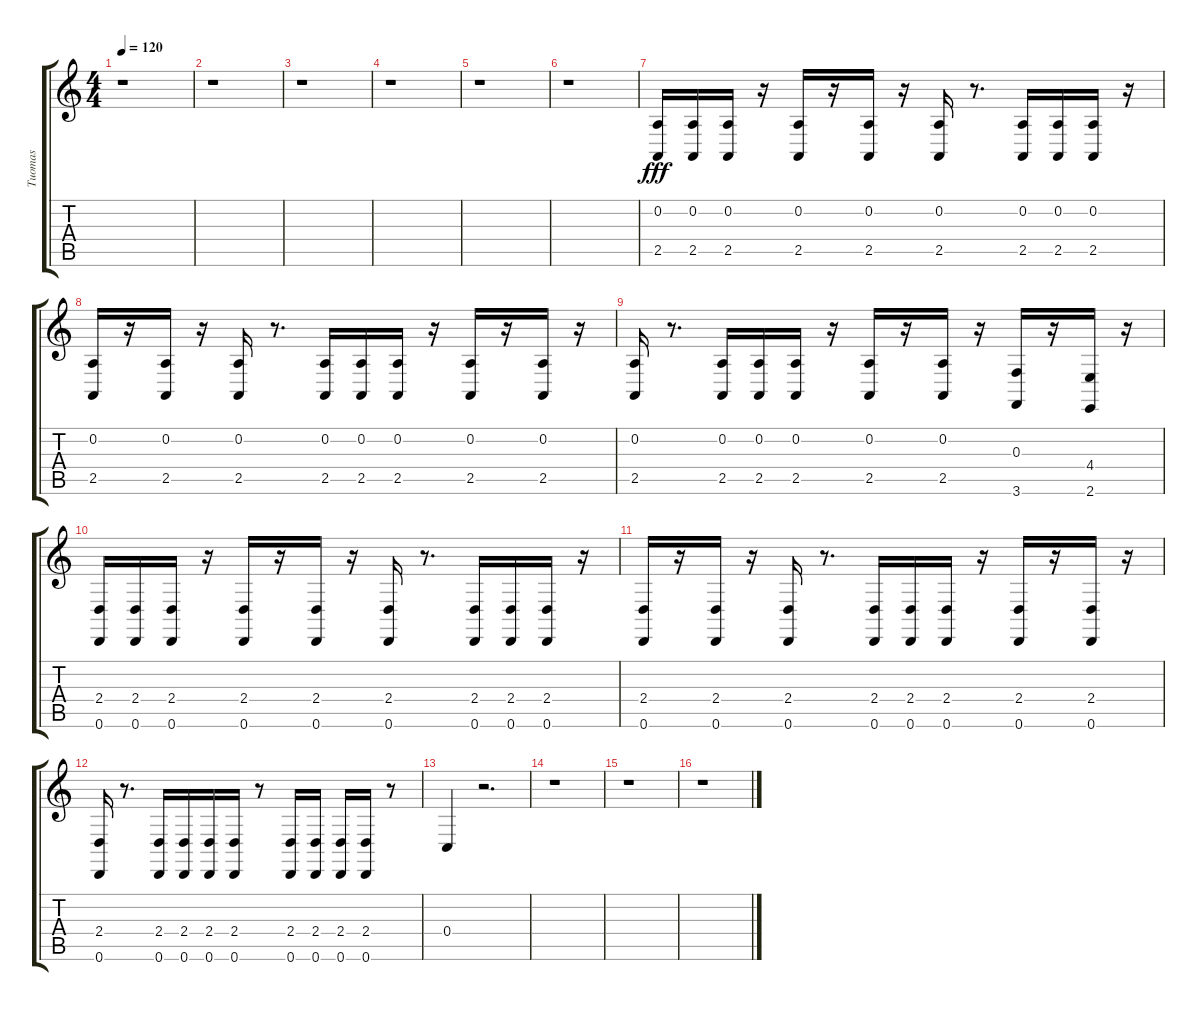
\track ("Tuomas" "Tuomas") {instrument stringensemble1}
\staff {score tabs}
\tuning (D4 A3 F3 C3 G2 D2) {hide}
\ts (4 4)
\tempo 120
\clef g2
\ks c
r.1{dy fff} |
r.1 |
r.1 |
r.1 |
r.1 |
r.1 |
(0.2 2.5).16 (0.2 2.5).16 (0.2 2.5).16 r.16 (0.2 2.5).16 r.16 (0.2 2.5).16 r.16 (0.2 2.5).16 r.8{d} (0.2 2.5).16 (0.2 2.5).16 (0.2 2.5).16 r.16 |
(0.2 2.5).16 r.16 (0.2 2.5).16 r.16 (0.2 2.5).16 r.8{d} (0.2 2.5).16 (0.2 2.5).16 (0.2 2.5).16 r.16 (0.2 2.5).16 r.16 (0.2 2.5).16 r.16 |
(0.2 2.5).16 r.8{d} (0.2 2.5).16 (0.2 2.5).16 (0.2 2.5).16 r.16 (0.2 2.5).16 r.16 (0.2 2.5).16 r.16 (0.3 3.6).16 r.16 (4.4 2.6).16 r.16 |
(2.4 0.6).16 (2.4 0.6).16 (2.4 0.6).16 r.16 (2.4 0.6).16 r.16 (2.4 0.6).16 r.16 (2.4 0.6).16 r.8{d} (2.4 0.6).16 (2.4 0.6).16 (2.4 0.6).16 r.16 |
(2.4 0.6).16 r.16 (2.4 0.6).16 r.16 (2.4 0.6).16 r.8{d} (2.4 0.6).16 (2.4 0.6).16 (2.4 0.6).16 r.16 (2.4 0.6).16 r.16 (2.4 0.6).16 r.16 |
(2.4 0.6).16 r.8{d} (2.4 0.6).16 (2.4 0.6).16 (2.4 0.6).16 (2.4 0.6).16 r.8 (2.4 0.6).16 (2.4 0.6).16 (2.4 0.6).16 (2.4 0.6).16 r.8 |
0.4.4 r.2{d} |
r.1 |
r.1 |
r.1
